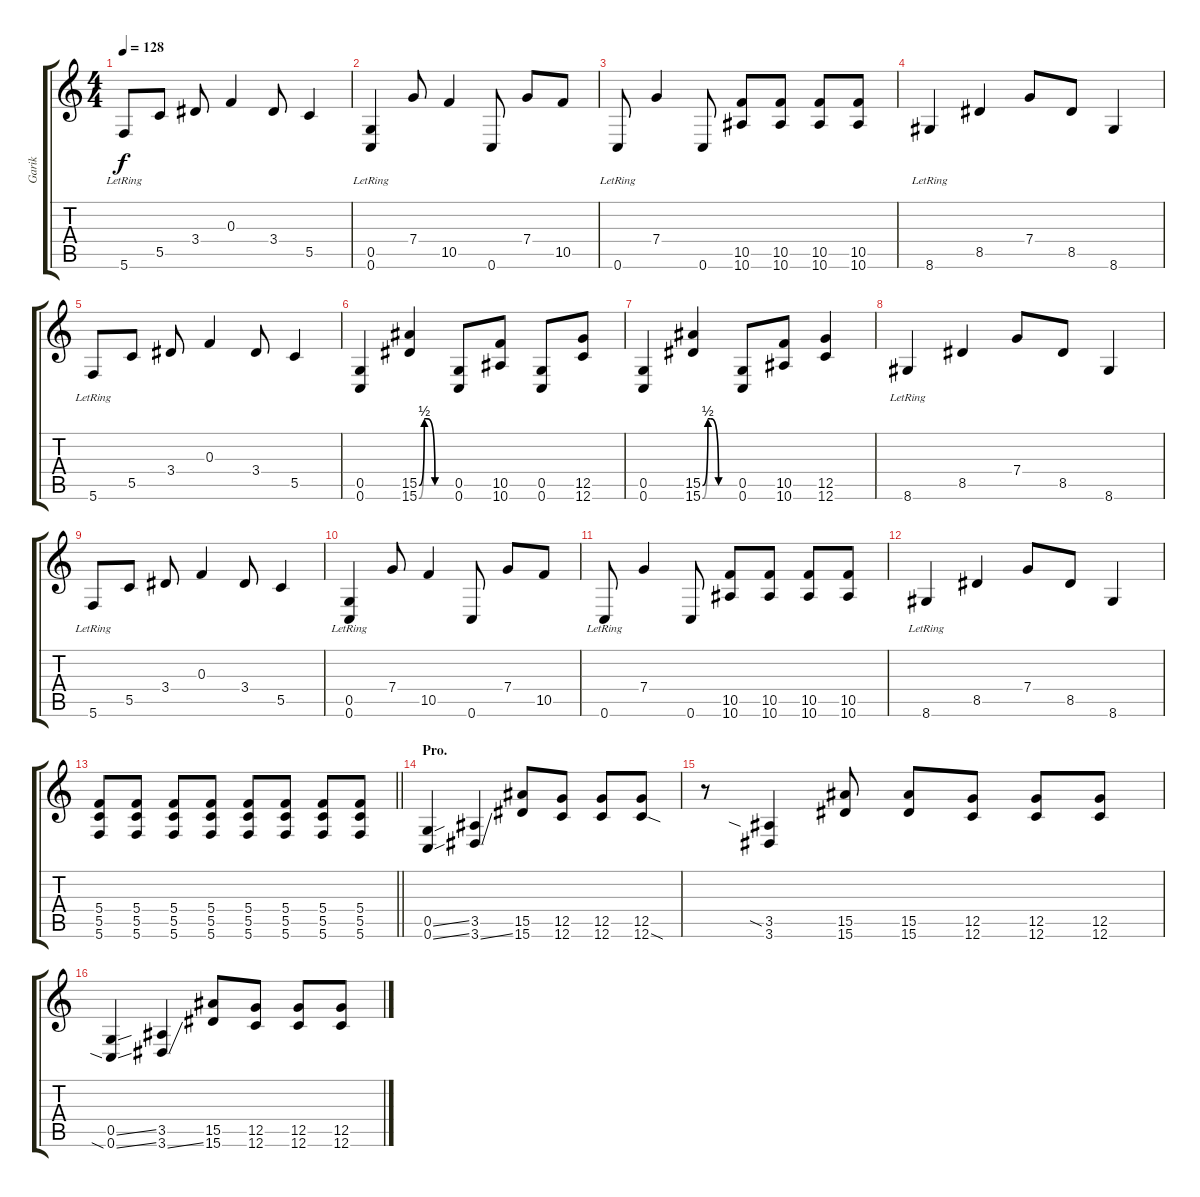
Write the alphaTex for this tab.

\track ("Garik" "Garik") {instrument acousticguitarsteel}
\staff {score tabs}
\tuning (D4 A3 F3 C3 G2 C2) {hide}
\ts (4 4)
\tempo 128
\clef g2
\ks c
5.6{lr}.8{dy f} 5.5.8 3.4.8 0.3.4 3.4.8 5.5.4 |
(0.5 0.6{lr}).4 7.4.8 10.5.4 0.6.8 7.4.8 10.5.8 |
0.6{lr}.8 7.4.4 0.6.8 (10.5 10.6).8 (10.5 10.6).8 (10.5 10.6).8 (10.5 10.6).8 |
8.6{lr}.4 8.5.4 7.4.8 8.5.8 8.6.4 |
5.6{lr}.8 5.5.8 3.4.8 0.3.4 3.4.8 5.5.4 |
(0.5 0.6).4 (15.5{be (custom 0 0 10 2 15 2 30 0 60 0)} 15.6{be (custom 0 0 10 2 15 2 30 0 60 0)}).4 (0.5 0.6).8 (10.5 10.6).8 (0.5 0.6).8 (12.5 12.6).8 |
(0.5 0.6).4 (15.5{be (custom 0 0 10 2 15 2 30 0 60 0)} 15.6{be (custom 0 0 10 2 15 2 30 0 60 0)}).4 (0.5 0.6).8 (10.5 10.6).8 (12.5 12.6).4 |
8.6{lr}.4 8.5.4 7.4.8 8.5.8 8.6.4 |
5.6{lr}.8 5.5.8 3.4.8 0.3.4 3.4.8 5.5.4 |
(0.5 0.6{lr}).4 7.4.8 10.5.4 0.6.8 7.4.8 10.5.8 |
0.6{lr}.8 7.4.4 0.6.8 (10.5 10.6).8 (10.5 10.6).8 (10.5 10.6).8 (10.5 10.6).8 |
8.6{lr}.4 8.5.4 7.4.8 8.5.8 8.6.4 |
\barLineRight lightlight
(5.4 5.5 5.6).8 (5.4 5.5 5.6).8 (5.4 5.5 5.6).8 (5.4 5.5 5.6).8 (5.4 5.5 5.6).8 (5.4 5.5 5.6).8 (5.4 5.5 5.6).8 (5.4 5.5 5.6).8 |
\section ("" "Pro.")
(0.5{ss} 0.6{ss}).4 (3.5 3.6{ss}).4 (15.5 15.6).8 (12.5 12.6).8 (12.5 12.6).8 (12.5 12.6{sod}).8 |
r.8 (3.5{sia} 3.6).4 (15.5 15.6).8 (15.5 15.6).8 (12.5 12.6).8 (12.5 12.6).8 (12.5 12.6).8 |
(0.5{ss} 0.6{sia ss}).4 (3.5 3.6{ss}).4 (15.5 15.6).8 (12.5 12.6).8 (12.5 12.6).8 (12.5 12.6).8
